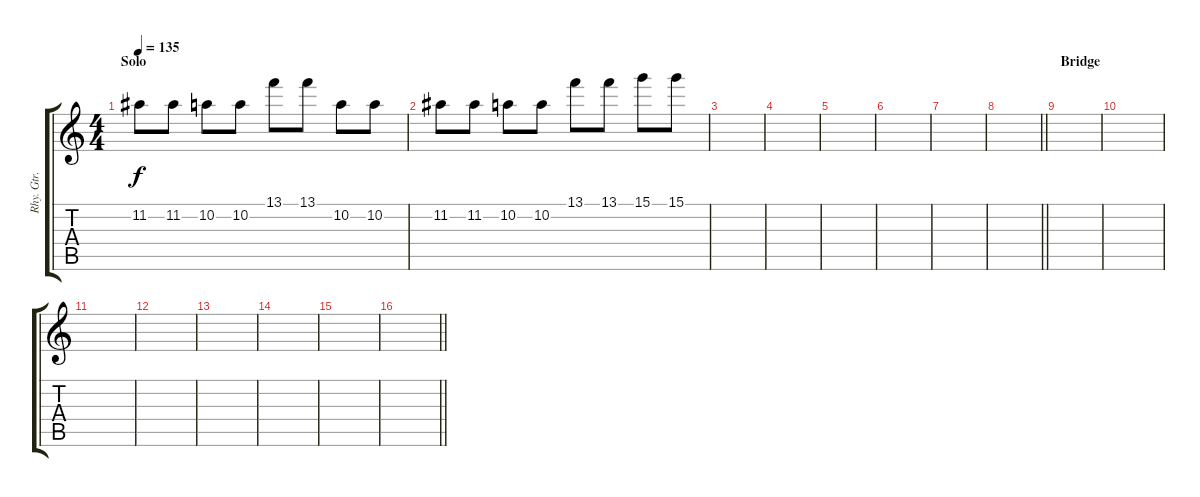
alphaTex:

\track ("Rhy. Gtr. 4" "Rhy. Gtr. ") {instrument distortionguitar}
\staff {score tabs}
\tuning (E4 B3 G3 D3 A2 D2) {hide}
\ts (4 4)
\section ("" "Solo")
\tempo 135
\clef g2
\ks c
11.2.8{dy f volume 5} 11.2.8 10.2.8 10.2.8 13.1.8 13.1.8 10.2.8 10.2.8 |
11.2.8 11.2.8 10.2.8 10.2.8 13.1.8 13.1.8 15.1.8 15.1.8 |
|
|
|
|
|
\barLineRight lightlight
|
\section ("" "Bridge")
|
|
|
|
|
|
|
\barLineRight lightlight
